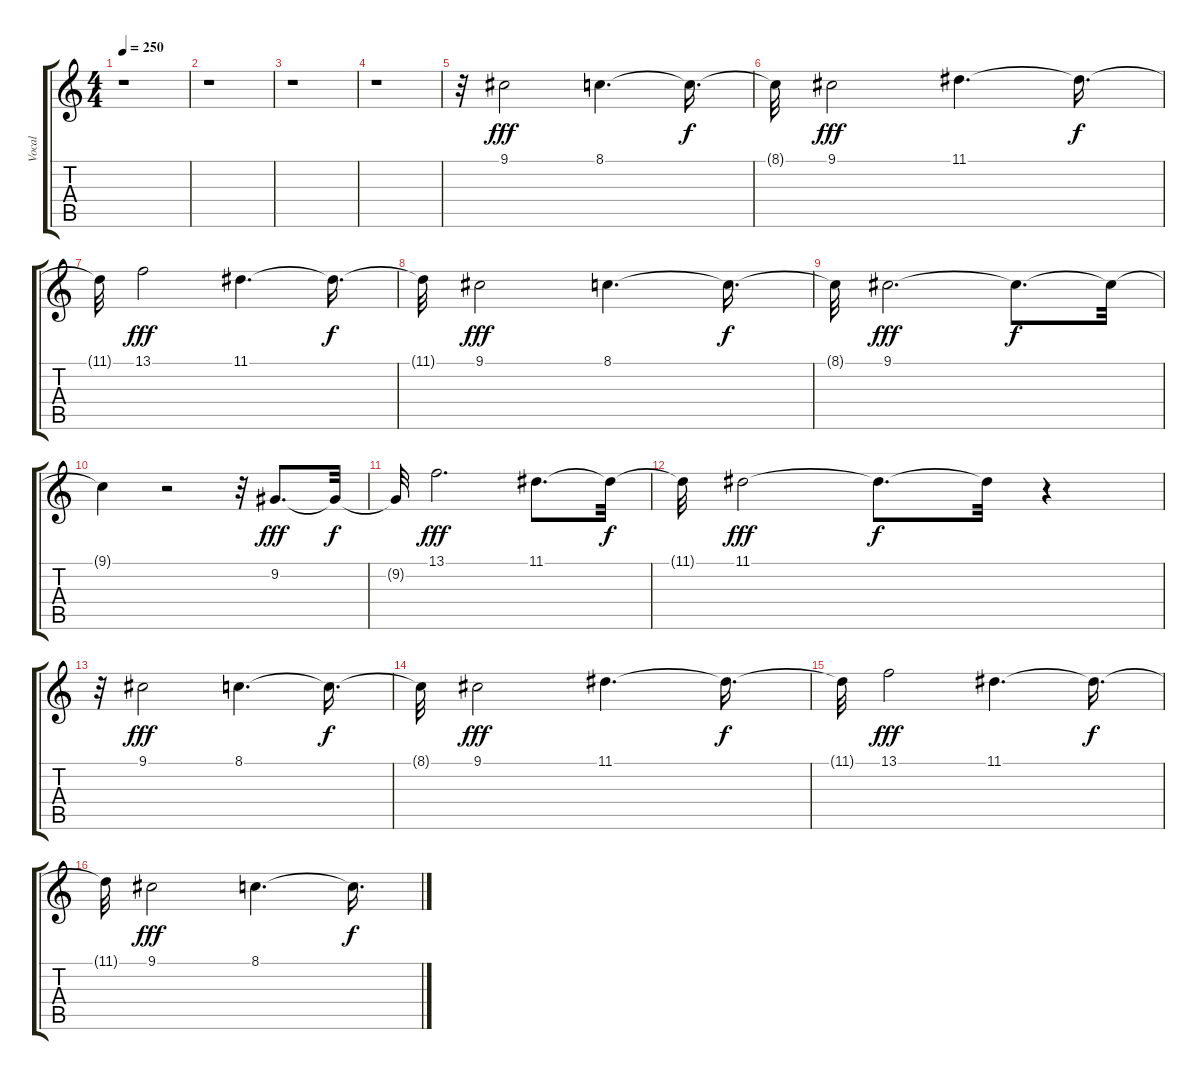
\track ("Vocal" "Vocal") {instrument tenorsax}
\staff {score tabs}
\tuning (E4 B3 G3 D3 A2 E2) {hide}
\ts (4 4)
\tempo 250
\clef g2
\ks c
r.1{dy f} |
r.1 |
r.1 |
r.1 |
r.32 9.1.2{dy fff volume 16 balance 8} 8.1.4{d} 8.1{t}.16{d dy f} |
8.1{t}.32 9.1.2{dy fff} 11.1.4{d} 11.1{t}.16{d dy f} |
11.1{t}.32 13.1.2{dy fff} 11.1.4{d} 11.1{t}.16{d dy f} |
11.1{t}.32 9.1.2{dy fff} 8.1.4{d} 8.1{t}.16{d dy f} |
8.1{t}.32 9.1.2{d dy fff} 9.1{t}.8{d dy f} 9.1{t}.32 |
9.1{t}.4 r.2 r.32 9.2.8{d dy fff} 9.2{t}.32{dy f} |
9.2{t}.32 13.1.2{d dy fff} 11.1.8{d} 11.1{t}.32{dy f} |
11.1{t}.32 11.1.2{dy fff} 11.1{t}.8{d dy f} 11.1{t}.32 r.4 |
r.32 9.1.2{dy fff} 8.1.4{d} 8.1{t}.16{d dy f} |
8.1{t}.32 9.1.2{dy fff} 11.1.4{d} 11.1{t}.16{d dy f} |
11.1{t}.32 13.1.2{dy fff} 11.1.4{d} 11.1{t}.16{d dy f} |
11.1{t}.32 9.1.2{dy fff} 8.1.4{d} 8.1{t}.16{d dy f}
